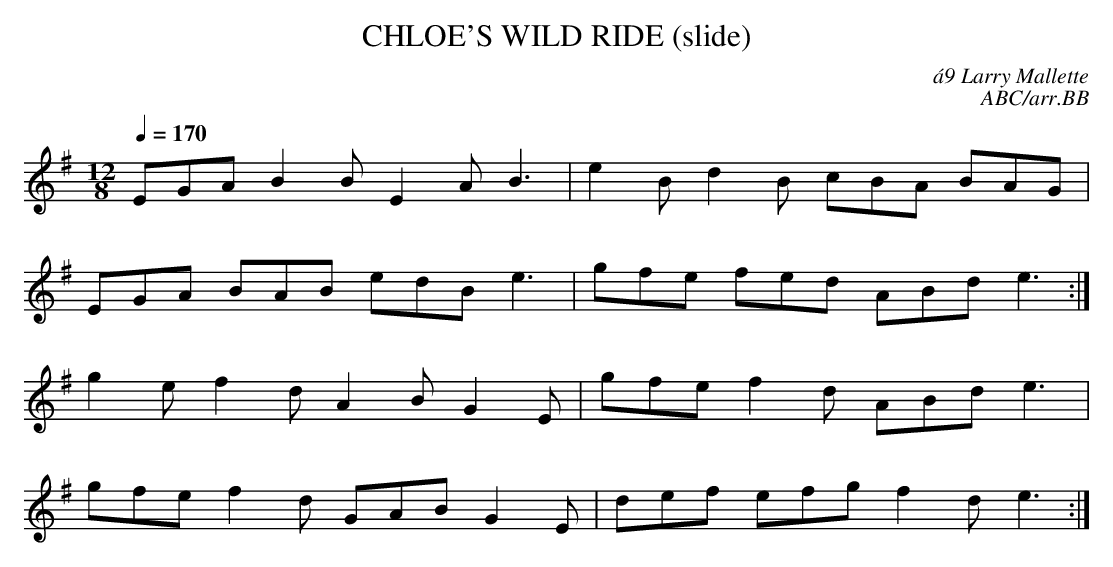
X:1
T:CHLOE'S WILD RIDE (slide)
C:\'a9 Larry Mallette
C:ABC/arr.BB
Q:1/4=170
M:12/8
L:1/8
K:Em
EGA B2B E2A B3|e2B d2B cBA BAG|
EGA BAB edB e3|gfe fed ABd e3 :|
g2e f2d A2B G2E|gfe f2d ABd e3|
gfe f2d GAB G2E|def efg f2d e3 :|
